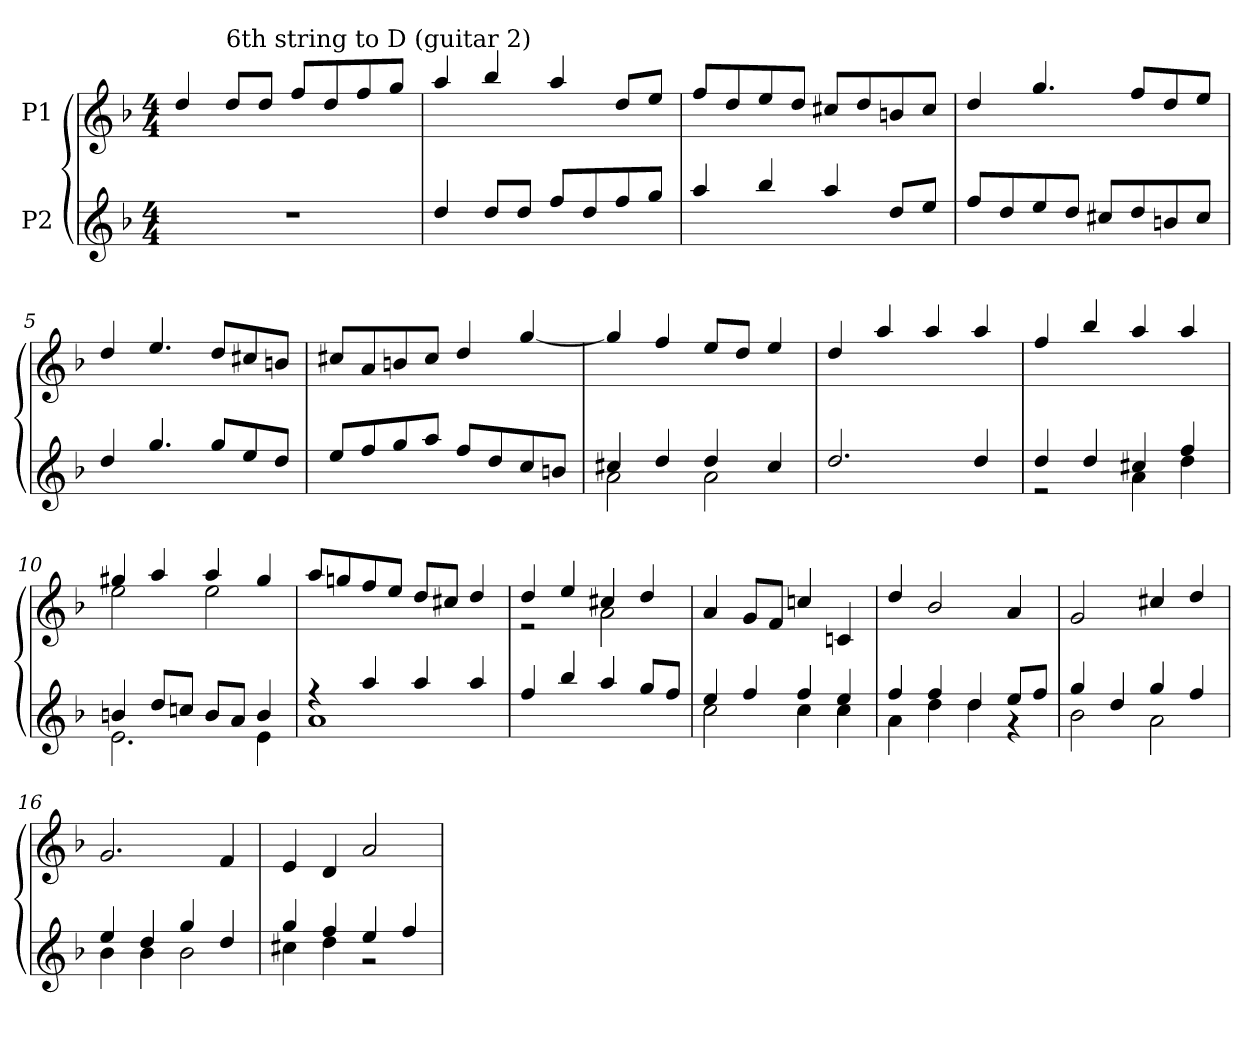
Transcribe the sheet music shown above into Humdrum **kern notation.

**kern	**kern
*part2	*part1
*staff2	*staff1
*I"P2	*I"P1
!!LO:PB:g=z
*clefG2	*clefG2
*ITrd7c12	*ITrd7c12
*k[b-]	*k[b-]
*d:	*d:
*M4/4	*M4/4
*MM96	*MM96
=1	=1
1r	4di/
!	!LO:TX:a:t=6th string to D (guitar 2)
.	8di/L
.	8di/J
.	8fi/L
.	8di/
.	8fi/
.	8gi/J
=2	=2
4di/	4ai/
8di/L	4b-i/
8di/J	.
8fi/L	4ai/
8di/	.
8fi/	8di/L
8gi/J	8ei/J
=3	=3
4ai/	8fi/L
.	8di/
4b-i/	8ei/
.	8di/J
4ai/	8c#Xi/L
.	8di/
8di/L	8Bni/
8ei/J	8c#i/J
=4	=4
8fi/L	4di/
8di/	.
8ei/	4.gi/
8di/J	.
8c#Xi/L	.
8di/	8fi/L
8Bni/	8di/
8c#i/J	8ei/J
!!LO:LB:g=z
=5	=5
4di/	4di/
4.gi/	4.ei/
8gi/L	8di/L
8ei/	8c#Xi/
8di/J	8Bni/J
=6	=6
8ei/L	8c#Xi/L
8fi/	8Ai/
8gi/	8Bni/
8ai/J	8c#i/J
8fi/L	4di/
8di/	.
8ci/	[4gi/
8Bni/J	.
=7	=7
*^	*
4c#Xi/	2Ai\	4gi/]
4di/	.	4fi/
4di/	2Ai\	8ei/L
.	.	8di/J
4c#i/	.	4ei/
*v	*v	*
=8	=8
2.di/	4di/
.	4ai/
.	4ai/
4di/	4ai/
=9	=9
*^	*
4di/	2r	4fi/
4di/	.	4b-i/
4c#Xi/	4Ai\	4ai/
4fi/	4di\	4ai/
!!LO:LB:g=z
=10	=10	=10
*	*	*^
4Bni/	2.Ei\	4g#Xi/	2ei\
8di/L	.	4ai/	.
8cni/J	.	.	.
8Bi/L	.	4ai/	2ei\
8Ai/J	.	.	.
4Bi/	4Ei\	4g#i/	.
=11	=11	=11	=11
4r	1Ai	8ai/L	1ryy
.	.	8gni/	.
4ai/	.	8fi/	.
.	.	8ei/J	.
4ai/	.	8di/L	.
.	.	8c#Xi/J	.
4ai/	.	4di/	.
*v	*v	*	*
=12	=12	=12
4fi/	4di/	2r
4b-i/	4ei/	.
4ai/	4c#Xi/	2Ai\
8gi/L	4di/	.
8fi/J	.	.
*	*v	*v
=13	=13
*^	*
4ei/	2ci\	4Ai/
4fi/	.	8Gi/L
.	.	8Fi/J
4fi/	4ci\	4cni/
4ei/	4ci\	4Cni/
!!LO:LB:g=z
=14	=14	=14
4fi/	4Ai\	4di/
4fi/	4di\	2B-i/
4di/	4di\	.
8ei/L	4r	4Ai/
8fi/J	.	.
=15	=15	=15
4gi/	2B-i\	2Gi/
4di/	.	.
4gi/	2Ai\	4c#Xi/
4fi/	.	4di/
=16	=16	=16
4ei/	4B-i\	2.Gi/
4di/	4B-i\	.
4gi/	2B-i\	.
4di/	.	4Fi/
=17	=17	=17
4gi/	4c#Xi\	4Ei/
4fi/	4di\	4Di/
4ei/	2r	2Ai/
4fi/	.	.
*v	*v	*
=	=
*-	*-
